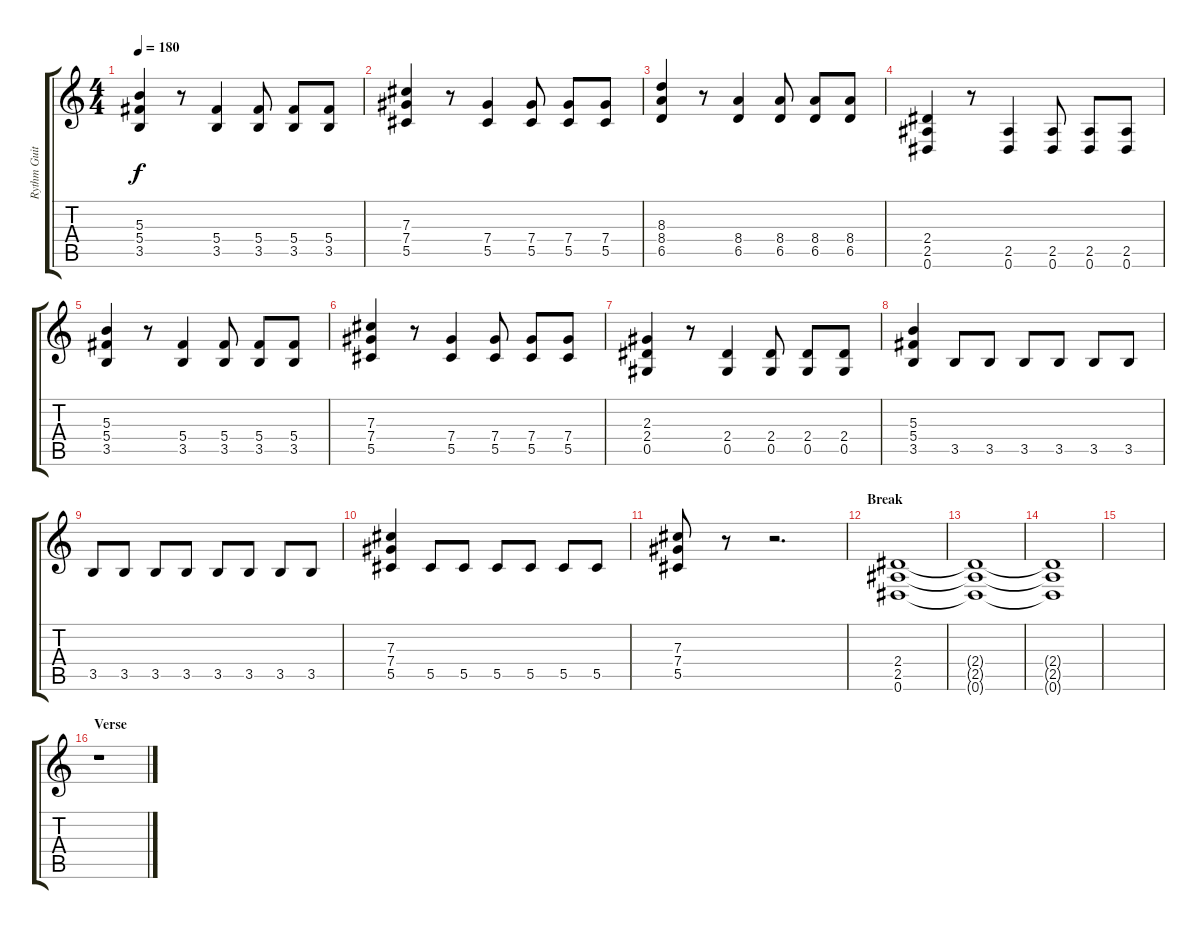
\track ("Rythm Guitar (Dave Lepard)" "Rythm Guit") {instrument distortionguitar}
\staff {score tabs}
\tuning (Eb4 Bb3 Gb3 Db3 Ab2 Eb2) {hide}
\ts (4 4)
\tempo 180
\clef g2
\ks c
(5.3 5.4 3.5).4{dy f} r.8 (5.4 3.5).4 (5.4 3.5).8 (5.4 3.5).8 (5.4 3.5).8 |
(7.3 7.4 5.5).4 r.8 (7.4 5.5).4 (7.4 5.5).8 (7.4 5.5).8 (7.4 5.5).8 |
(8.3 8.4 6.5).4 r.8 (8.4 6.5).4 (8.4 6.5).8 (8.4 6.5).8 (8.4 6.5).8 |
(2.4 2.5 0.6).4 r.8 (2.5 0.6).4 (2.5 0.6).8 (2.5 0.6).8 (2.5 0.6).8 |
(5.3 5.4 3.5).4 r.8 (5.4 3.5).4 (5.4 3.5).8 (5.4 3.5).8 (5.4 3.5).8 |
(7.3 7.4 5.5).4 r.8 (7.4 5.5).4 (7.4 5.5).8 (7.4 5.5).8 (7.4 5.5).8 |
(2.3 2.4 0.5).4 r.8 (2.4 0.5).4 (2.4 0.5).8 (2.4 0.5).8 (2.4 0.5).8 |
(5.3 5.4 3.5).4 3.5.8 3.5.8 3.5.8 3.5.8 3.5.8 3.5.8 |
3.5.8 3.5.8 3.5.8 3.5.8 3.5.8 3.5.8 3.5.8 3.5.8 |
(7.3 7.4 5.5).4 5.5.8 5.5.8 5.5.8 5.5.8 5.5.8 5.5.8 |
(7.3 7.4 5.5).8 r.8 r.2{d} |
\section ("" "Break")
(2.4 2.5 0.6).1 |
(2.4{t} 2.5{t} 0.6{t}).1 |
(2.4{t} 2.5{t} 0.6{t}).1 |
|
\section ("" "Verse")
r.1
